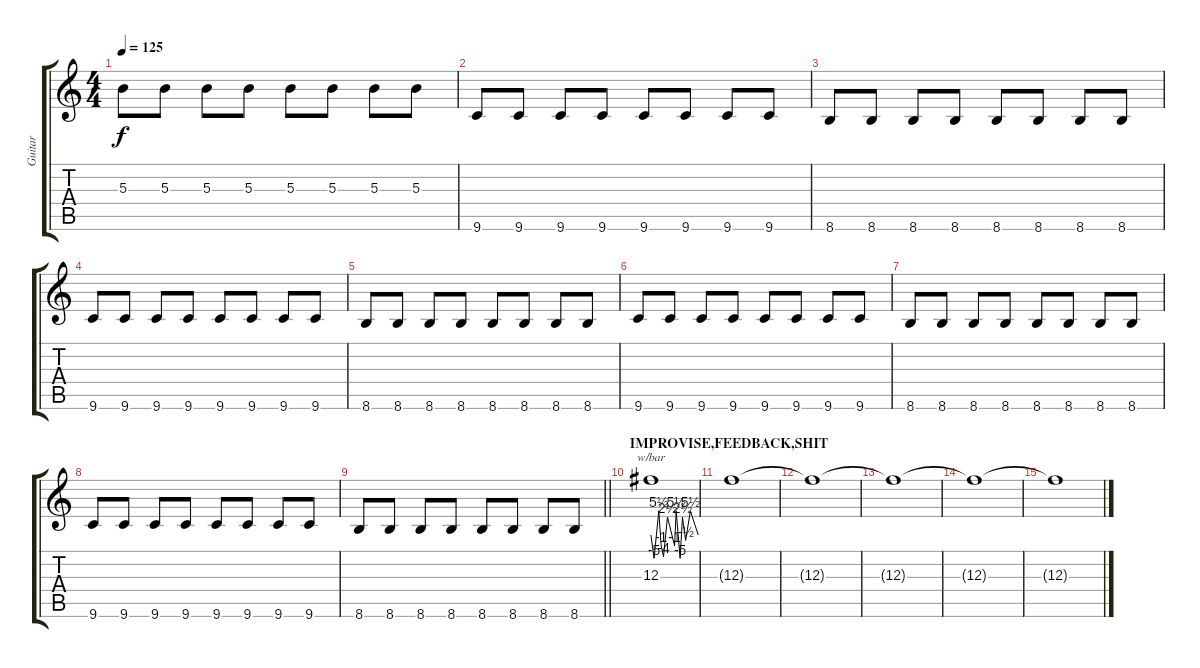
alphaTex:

\track ("Guitar" "Guitar") {instrument distortionguitar}
\staff {score tabs}
\tuning (Eb4 Bb3 Gb3 Db3 Ab2 Eb2) {hide}
\ts (4 4)
\tempo 125
\clef g2
\ks c
5.3.8{dy f} 5.3.8 5.3.8 5.3.8 5.3.8 5.3.8 5.3.8 5.3.8 |
9.6.8 9.6.8 9.6.8 9.6.8 9.6.8 9.6.8 9.6.8 9.6.8 |
8.6.8 8.6.8 8.6.8 8.6.8 8.6.8 8.6.8 8.6.8 8.6.8 |
9.6.8 9.6.8 9.6.8 9.6.8 9.6.8 9.6.8 9.6.8 9.6.8 |
8.6.8 8.6.8 8.6.8 8.6.8 8.6.8 8.6.8 8.6.8 8.6.8 |
9.6.8 9.6.8 9.6.8 9.6.8 9.6.8 9.6.8 9.6.8 9.6.8 |
8.6.8 8.6.8 8.6.8 8.6.8 8.6.8 8.6.8 8.6.8 8.6.8 |
9.6.8 9.6.8 9.6.8 9.6.8 9.6.8 9.6.8 9.6.8 9.6.8 |
\barLineRight lightlight
8.6.8 8.6.8 8.6.8 8.6.8 8.6.8 8.6.8 8.6.8 8.6.8 |
\section ("" "IMPROVISE,FEEDBACK,SHIT")
12.3.1{tbe (custom default 0 0 4 -20 10 22 13 -4 16 -16 21 10 30 -4 32 22 37 -20 40 10 44 -2 50 22 60 0)} |
12.3{t}.1 |
12.3{t}.1 |
12.3{t}.1 |
12.3{t}.1 |
12.3{t}.1
